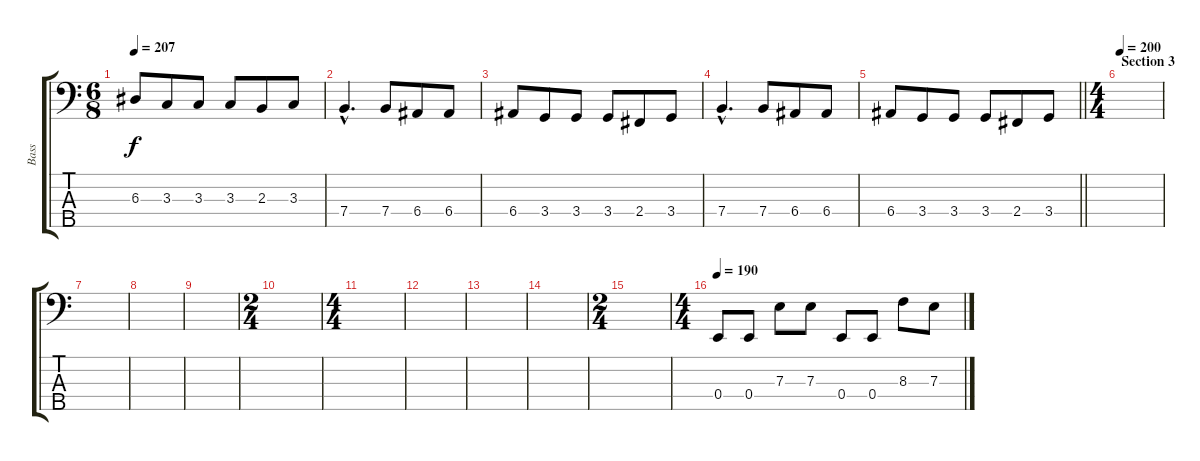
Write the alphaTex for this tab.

\track ("Bass" "Bass") {instrument electricbassfinger}
\staff {score tabs}
\tuning (G2 D2 A1 E1 B0) {hide}
\ts (6 8)
\tempo 207
\clef f4
\ks c
6.3.8{dy f} 3.3.8 3.3.8 3.3.8 2.3.8 3.3.8 |
7.4{hac}.4{d} 7.4.8 6.4.8 6.4.8 |
6.4.8 3.4.8 3.4.8 3.4.8 2.4.8 3.4.8 |
7.4{hac}.4{d} 7.4.8 6.4.8 6.4.8 |
\barLineRight lightlight
6.4.8 3.4.8 3.4.8 3.4.8 2.4.8 3.4.8 |
\ts (4 4)
\section ("" "Section 3")
\tempo 200
|
|
|
|
\ts (2 4)
|
\ts (4 4)
|
|
|
|
\ts (2 4)
|
\ts (4 4)
\tempo 190
0.4.8 0.4.8 7.3.8 7.3.8 0.4.8 0.4.8 8.3.8 7.3.8
